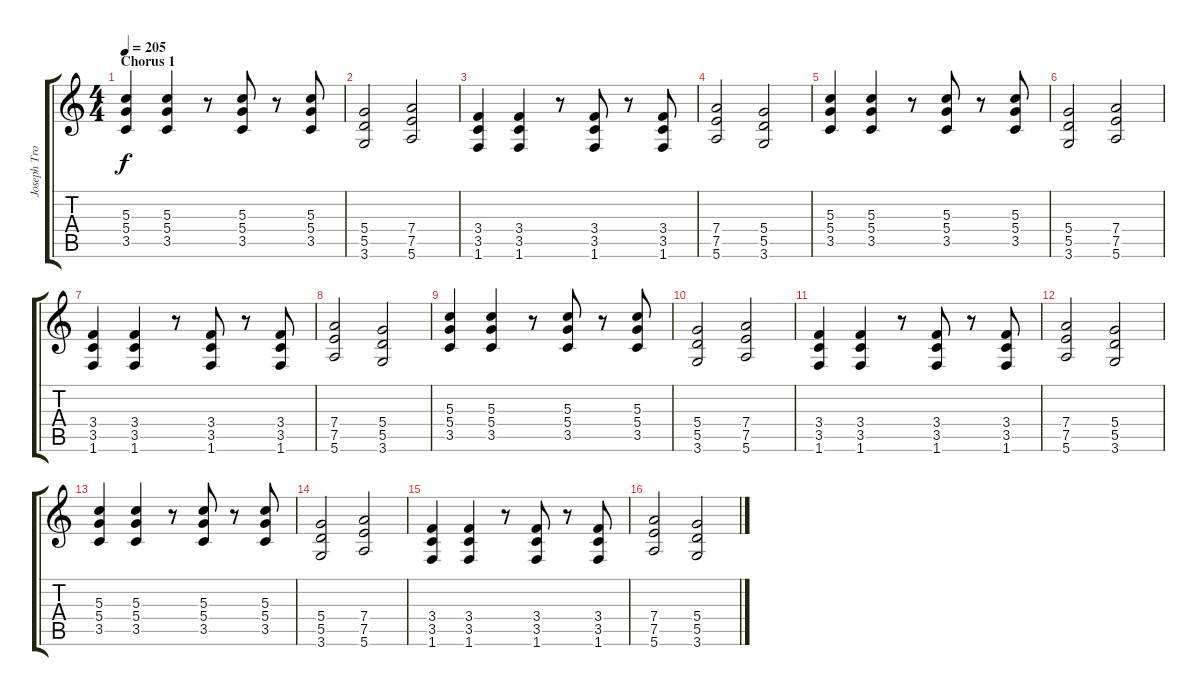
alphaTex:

\track ("Joseph Trohman (Lead Guitar)" "Joseph Tro") {instrument distortionguitar}
\staff {score tabs}
\tuning (E4 B3 G3 D3 A2 E2) {hide}
\ts (4 4)
\section ("" "Chorus 1")
\tempo 205
\clef g2
\ks c
(5.3 5.4 3.5).4{dy f volume 14} (5.3 5.4 3.5).4 r.8 (5.3 5.4 3.5).8 r.8 (5.3 5.4 3.5).8 |
(5.4 5.5 3.6).2{volume 14} (7.4 7.5 5.6).2 |
(3.4 3.5 1.6).4{volume 14} (3.4 3.5 1.6).4 r.8 (3.4 3.5 1.6).8 r.8 (3.4 3.5 1.6).8 |
(7.4 7.5 5.6).2{volume 14} (5.4 5.5 3.6).2 |
(5.3 5.4 3.5).4{volume 14} (5.3 5.4 3.5).4 r.8 (5.3 5.4 3.5).8 r.8 (5.3 5.4 3.5).8 |
(5.4 5.5 3.6).2{volume 14} (7.4 7.5 5.6).2 |
(3.4 3.5 1.6).4{volume 14} (3.4 3.5 1.6).4 r.8 (3.4 3.5 1.6).8 r.8 (3.4 3.5 1.6).8 |
(7.4 7.5 5.6).2{volume 14} (5.4 5.5 3.6).2 |
(5.3 5.4 3.5).4{volume 14} (5.3 5.4 3.5).4 r.8 (5.3 5.4 3.5).8 r.8 (5.3 5.4 3.5).8 |
(5.4 5.5 3.6).2{volume 14} (7.4 7.5 5.6).2 |
(3.4 3.5 1.6).4{volume 14} (3.4 3.5 1.6).4 r.8 (3.4 3.5 1.6).8 r.8 (3.4 3.5 1.6).8 |
(7.4 7.5 5.6).2{volume 14} (5.4 5.5 3.6).2 |
(5.3 5.4 3.5).4{volume 14} (5.3 5.4 3.5).4 r.8 (5.3 5.4 3.5).8 r.8 (5.3 5.4 3.5).8 |
(5.4 5.5 3.6).2{volume 14} (7.4 7.5 5.6).2 |
(3.4 3.5 1.6).4{volume 14} (3.4 3.5 1.6).4 r.8 (3.4 3.5 1.6).8 r.8 (3.4 3.5 1.6).8 |
(7.4 7.5 5.6).2{volume 14} (5.4 5.5 3.6).2
